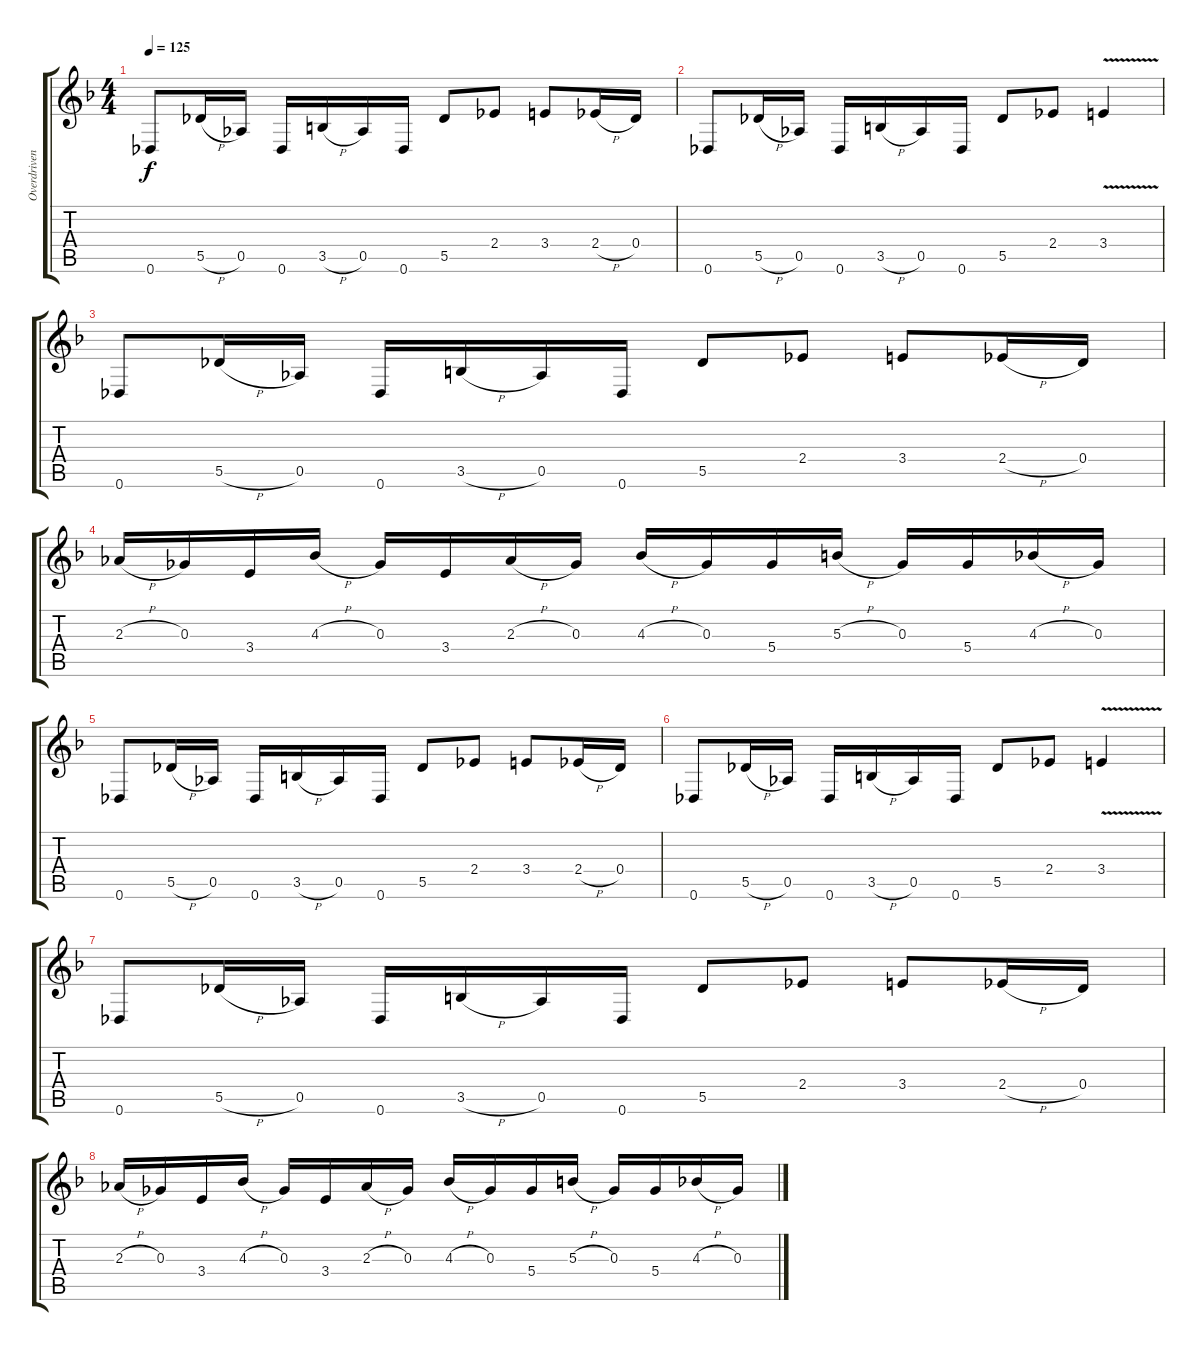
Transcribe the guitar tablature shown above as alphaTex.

\track ("Overdriven" "Overdriven") {instrument overdrivenguitar}
\staff {score tabs}
\tuning (Eb4 Bb3 Gb3 Db3 Ab2 Db2) {hide}
\ts (4 4)
\tempo 125
\clef g2
\ks f
0.6.8{dy f} 5.5{h}.16 0.5.16 0.6.16 3.5{h}.16 0.5.16 0.6.16 5.5.8 2.4.8 3.4.8 2.4{h}.16 0.4.16 |
0.6.8 5.5{h}.16 0.5.16 0.6.16 3.5{h}.16 0.5.16 0.6.16 5.5.8 2.4.8 3.4{v}.4 |
0.6.8 5.5{h}.16 0.5.16 0.6.16 3.5{h}.16 0.5.16 0.6.16 5.5.8 2.4.8 3.4.8 2.4{h}.16 0.4.16 |
2.3{h}.16 0.3.16 3.4.16 4.3{h}.16 0.3.16 3.4.16 2.3{h}.16 0.3.16 4.3{h}.16 0.3.16 5.4.16 5.3{h}.16 0.3.16 5.4.16 4.3{h}.16 0.3.16 |
0.6.8 5.5{h}.16 0.5.16 0.6.16 3.5{h}.16 0.5.16 0.6.16 5.5.8 2.4.8 3.4.8 2.4{h}.16 0.4.16 |
0.6.8 5.5{h}.16 0.5.16 0.6.16 3.5{h}.16 0.5.16 0.6.16 5.5.8 2.4.8 3.4{v}.4 |
0.6.8 5.5{h}.16 0.5.16 0.6.16 3.5{h}.16 0.5.16 0.6.16 5.5.8 2.4.8 3.4.8 2.4{h}.16 0.4.16 |
2.3{h}.16 0.3.16 3.4.16 4.3{h}.16 0.3.16 3.4.16 2.3{h}.16 0.3.16 4.3{h}.16 0.3.16 5.4.16 5.3{h}.16 0.3.16 5.4.16 4.3{h}.16 0.3.16
